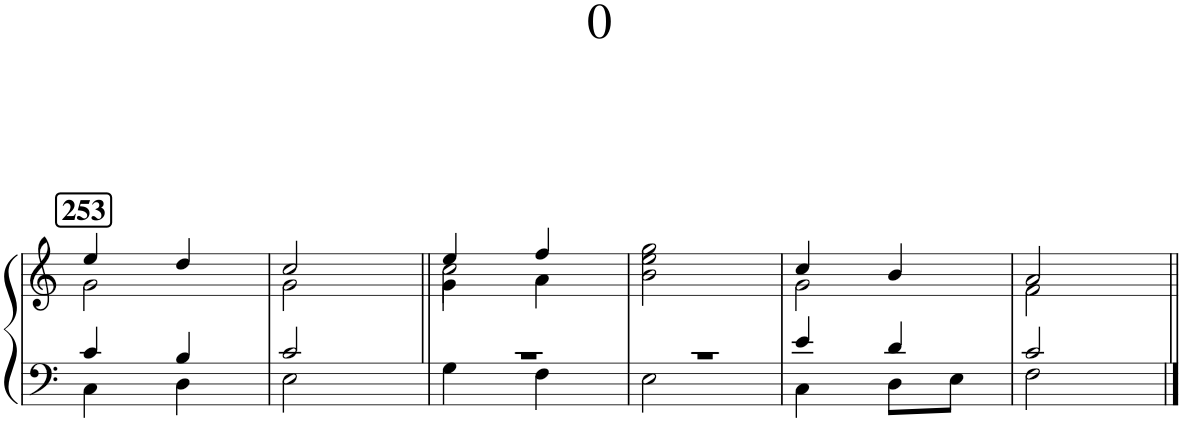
**kern	**kern
*part1	*part1
*staff2	*staff1
*I"Piano	*
*I'Pno.	*
*clefF4	*clefG2
*k[]	*k[]
*M2/4	*M2/4
!!LO:REH:place=s1:a:B:cj:fs=14:t=253
=1	=1
*^	*^
4c/	4C\	4ee/	2g\
4B/	4D\	4dd/	.
=2	=2	=2	=2
2c/	2E\	2cc/	2g\
=3||	=3||	=3||	=3||
*	*	*	*^
2r	4G\	4ee/	4g\	2cc\
.	4F\	4ff/	4a\	.
*	*	*v	*v	*v
=4	=4	=4
2r	2E\	2b\ 2ee\ 2gg\
=5	=5	=5
*	*	*^
4e/	4C\	4cc/	2g\
4d/	8D\L	4b/	.
.	8E\J	.	.
=6	=6	=6	=6
2c/	2F\	2a/	2f\
*v	*v	*	*
*	*v	*v
=||	=||
*-	*-
